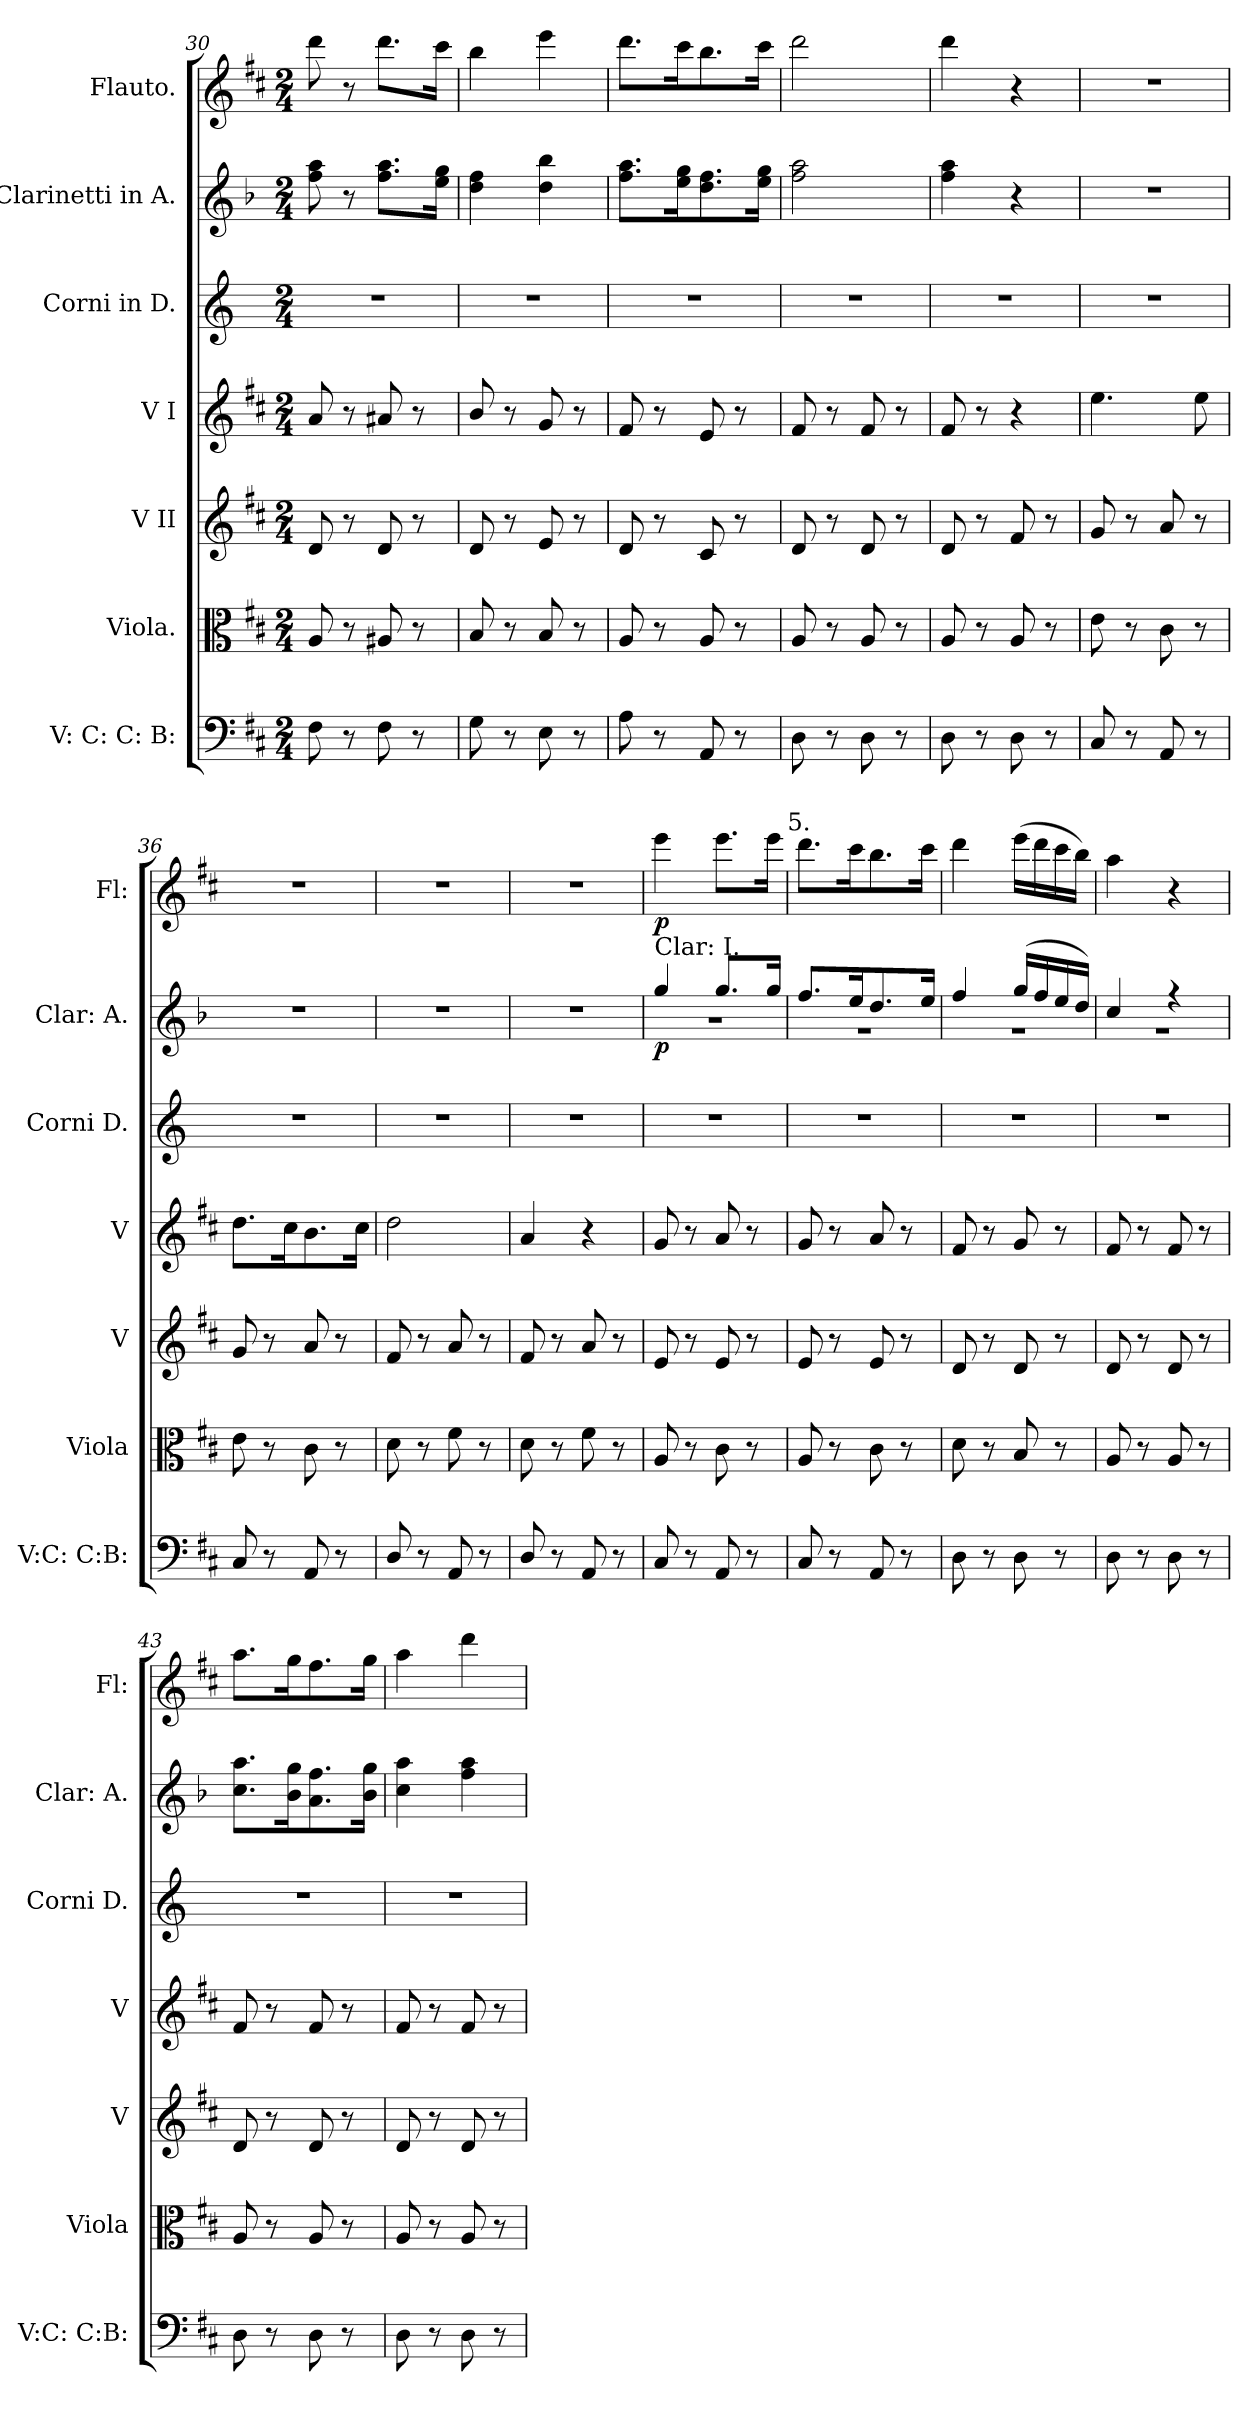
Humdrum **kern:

**kern	**kern	**kern	**kern	**kern	**kern	**dynam	**kern	**dynam
*part7	*part6	*part5	*part4	*part3	*part2	*part2	*part1	*part1
*staff7	*staff6	*staff5	*staff4	*staff3	*staff2	*staff2	*staff1	*staff1
*I"V: C: C: B:	*I"Viola.	*I"V II	*I"V I	*I"Corni in D.	*I"Clarinetti in A.	*	*I"Flauto.	*
*I'V:C: C:B:	*I'Viola	*I'V	*I'V	*I'Corni D.	*I'Clar: A.	*	*I'Fl:	*
*clefF4	*clefC3	*clefG2	*clefG2	*clefG2	*clefG2	*	*clefG2	*
*	*	*	*	*ITrd6c10	*ITrd2c3	*	*	*
*k[f#c#]	*k[f#c#]	*k[f#c#]	*k[f#c#]	*k[f#c#]	*k[f#c#]	*	*k[f#c#]	*
*M2/4	*M2/4	*M2/4	*M2/4	*M2/4	*M2/4	*	*M2/4	*
=30	=30	=30	=30	=30	=30	=30	=30	=30
8F#\	8A/	8d/	8a/	2r	8dd\ 8ff#\	.	8ddd\	.
8r	8r	8r	8r	.	8r	.	8r	.
8F#\	8A#X/	8d/	8a#X/	.	8.dd\ 8.ff#\L	.	8.ddd\L	.
8r	8r	8r	8r	.	.	.	.	.
.	.	.	.	.	16cc#\ 16ee\Jk	.	16ccc#\Jk	.
=31	=31	=31	=31	=31	=31	=31	=31	=31
8G\	8B/	8d/	8b/	2r	4b\ 4dd\	.	4bb\	.
8r	8r	8r	8r	.	.	.	.	.
8E\	8B/	8e/	8g/	.	4b\ 4gg\	.	4eee\	.
8r	8r	8r	8r	.	.	.	.	.
=32	=32	=32	=32	=32	=32	=32	=32	=32
8A\	8A/	8d/	8f#/	2r	8.dd\ 8.ff#\L	.	8.ddd\L	.
8r	8r	8r	8r	.	.	.	.	.
.	.	.	.	.	16cc#\ 16ee\K	.	16ccc#\K	.
8AA/	8A/	8c#/	8e/	.	8.b\ 8.dd\	.	8.bb\	.
8r	8r	8r	8r	.	.	.	.	.
.	.	.	.	.	16cc#\ 16ee\Jk	.	16ccc#\Jk	.
=33	=33	=33	=33	=33	=33	=33	=33	=33
8D\	8A/	8d/	8f#/	2r	2dd\ 2ff#\	.	2ddd\	.
8r	8r	8r	8r	.	.	.	.	.
8D\	8A/	8d/	8f#/	.	.	.	.	.
8r	8r	8r	8r	.	.	.	.	.
=34	=34	=34	=34	=34	=34	=34	=34	=34
8D\	8A/	8d/	8f#/	2r	4dd\ 4ff#\	.	4ddd\	.
8r	8r	8r	8r	.	.	.	.	.
8D\	8A/	8f#/	4r	.	4r	.	4r	.
8r	8r	8r	.	.	.	.	.	.
=35	=35	=35	=35	=35	=35	=35	=35	=35
8C#/	8e\	8g/	4.ee\	2r	2r	.	2r	.
8r	8r	8r	.	.	.	.	.	.
8AA/	8c#\	8a/	.	.	.	.	.	.
8r	8r	8r	8ee\	.	.	.	.	.
=36	=36	=36	=36	=36	=36	=36	=36	=36
8C#/	8e\	8g/	8.dd\L	2r	2r	.	2r	.
8r	8r	8r	.	.	.	.	.	.
.	.	.	16cc#\K	.	.	.	.	.
8AA/	8c#\	8a/	8.b\	.	.	.	.	.
8r	8r	8r	.	.	.	.	.	.
.	.	.	16cc#\Jk	.	.	.	.	.
=37	=37	=37	=37	=37	=37	=37	=37	=37
8D/	8d\	8f#/	2dd\	2r	2r	.	2r	.
8r	8r	8r	.	.	.	.	.	.
8AA/	8f#\	8a/	.	.	.	.	.	.
8r	8r	8r	.	.	.	.	.	.
=38	=38	=38	=38	=38	=38	=38	=38	=38
8D/	8d\	8f#/	4a/	2r	2r	.	2r	.
8r	8r	8r	.	.	.	.	.	.
8AA/	8f#\	8a/	4r	.	.	.	.	.
8r	8r	8r	.	.	.	.	.	.
=39	=39	=39	=39	=39	=39	=39	=39	=39
*	*	*	*	*	*^	*	*	*
!	!	!	!	!	!LO:TX:a:t=Clar&colon; I.	!	!	!	!
8C#/	8A/	8e/	8g/	2r	4ee/	2r	p	4eee\	p
8r	8r	8r	8r	.	.	.	.	.	.
8AA/	8c#\	8e/	8a/	.	8.ee/L	.	.	8.eee\L	.
8r	8r	8r	8r	.	.	.	.	.	.
.	.	.	.	.	16ee/Jk	.	.	16eee\Jk	.
!	!	!	!	!	!	!	!	!LO:TX:a:t=5.	!
=40	=40	=40	=40	=40	=40	=40	=40	=40	=40
8C#/	8A/	8e/	8g/	2r	8.dd/L	2r	.	8.ddd\L	.
8r	8r	8r	8r	.	.	.	.	.	.
.	.	.	.	.	16cc#/K	.	.	16ccc#\K	.
8AA/	8c#\	8e/	8a/	.	8.b/	.	.	8.bb\	.
8r	8r	8r	8r	.	.	.	.	.	.
.	.	.	.	.	16cc#/Jk	.	.	16ccc#\Jk	.
=41	=41	=41	=41	=41	=41	=41	=41	=41	=41
8D\	8d\	8d/	8f#/	2r	4dd/	2r	.	4ddd\	.
8r	8r	8r	8r	.	.	.	.	.	.
8D\	8B/	8d/	8g/	.	(<16ee/LL	.	.	(16eee\LL	.
.	.	.	.	.	16dd/	.	.	16ddd\	.
8r	8r	8r	8r	.	16cc#/	.	.	16ccc#\	.
.	.	.	.	.	16b/JJ)	.	.	16bb\JJ)	.
=42	=42	=42	=42	=42	=42	=42	=42	=42	=42
8D\	8A/	8d/	8f#/	2r	4a/	2r	.	4aa\	.
8r	8r	8r	8r	.	.	.	.	.	.
8D\	8A/	8d/	8f#/	.	4r	.	.	4r	.
8r	8r	8r	8r	.	.	.	.	.	.
*	*	*	*	*	*v	*v	*	*	*
=43	=43	=43	=43	=43	=43	=43	=43	=43
8D\	8A/	8d/	8f#/	2r	8.a\ 8.ff#\L	.	8.aa\L	.
8r	8r	8r	8r	.	.	.	.	.
.	.	.	.	.	16g\ 16ee\K	.	16gg\K	.
8D\	8A/	8d/	8f#/	.	8.f#\ 8.dd\	.	8.ff#\	.
8r	8r	8r	8r	.	.	.	.	.
.	.	.	.	.	16g\ 16ee\Jk	.	16gg\Jk	.
=44	=44	=44	=44	=44	=44	=44	=44	=44
8D\	8A/	8d/	8f#/	2r	4a\ 4ff#\	.	4aa\	.
8r	8r	8r	8r	.	.	.	.	.
8D\	8A/	8d/	8f#/	.	4dd\ 4ff#\	.	4ddd\	.
8r	8r	8r	8r	.	.	.	.	.
=	=	=	=	=	=	=	=	=
*-	*-	*-	*-	*-	*-	*-	*-	*-
